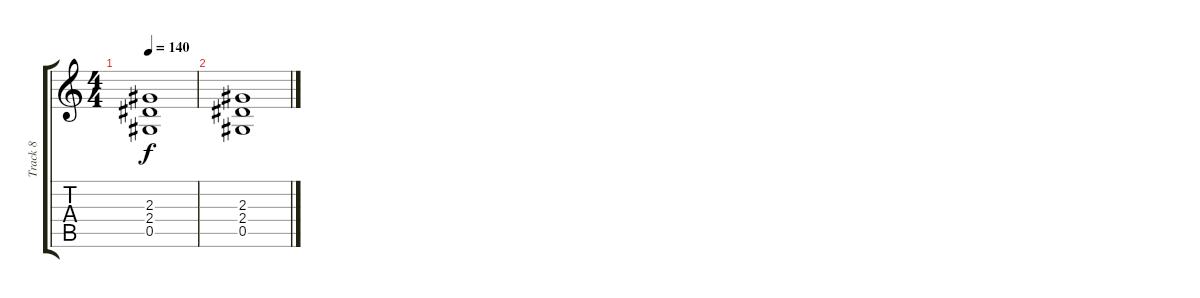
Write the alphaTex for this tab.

\track ("Track 8" "Track 8") {instrument distortionguitar}
\staff {score tabs}
\tuning (Eb4 Bb3 Gb3 Db3 Ab2 Eb2) {hide}
\ts (4 4)
\tempo 140
\clef g2
\ks aminor
(2.3 2.4 0.5).1{dy f} |
(2.3 2.4 0.5).1
